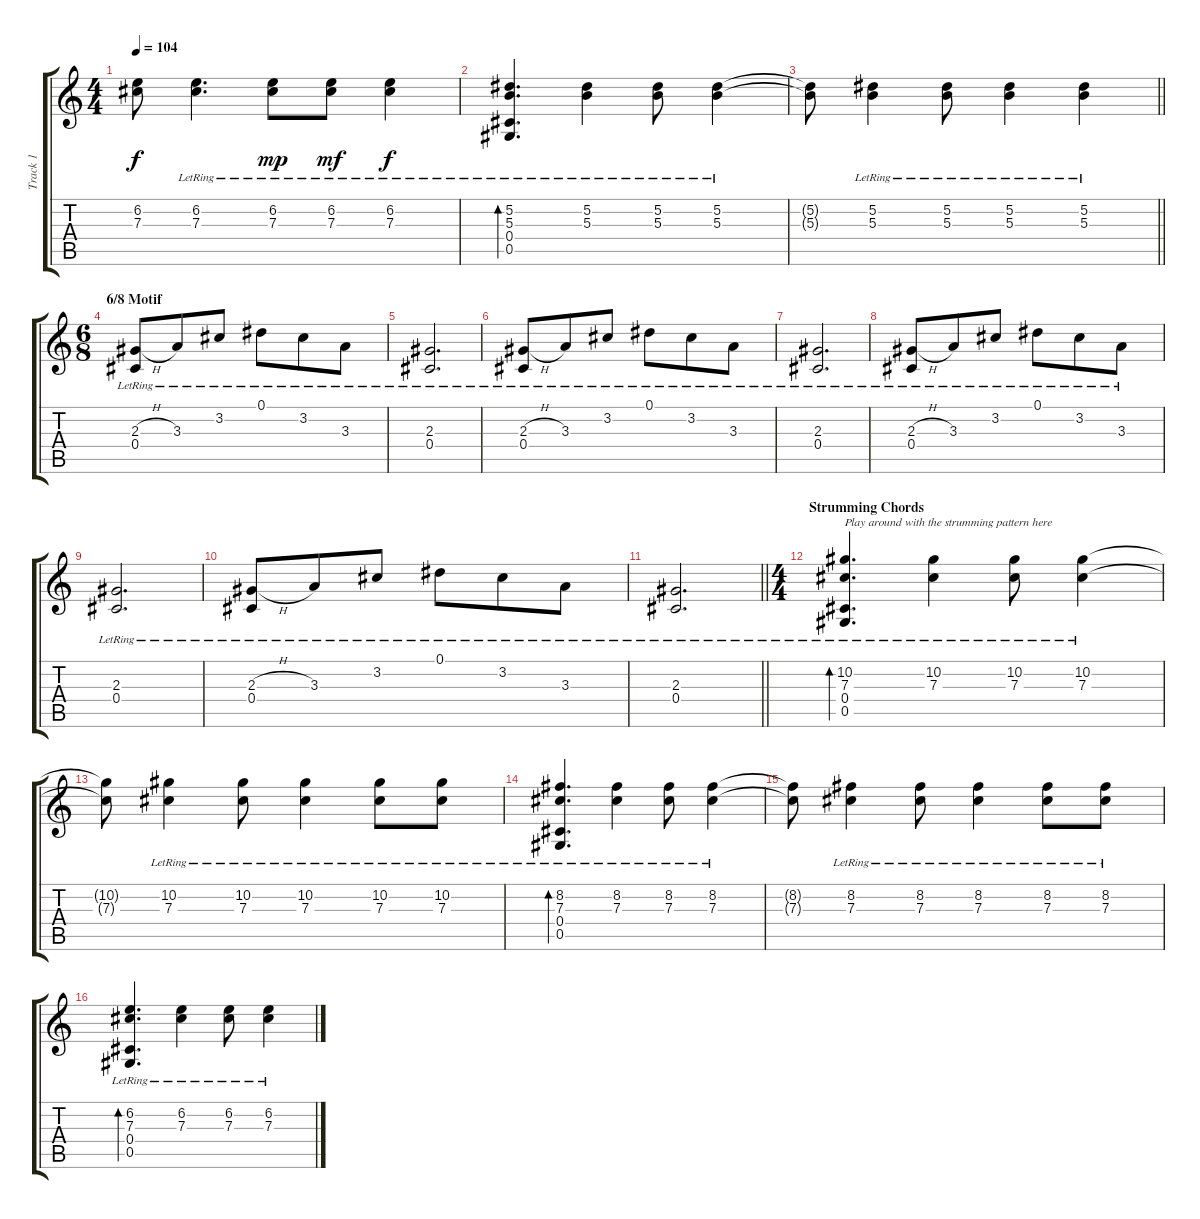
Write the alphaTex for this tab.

\track ("Track 1" "Track 1") {instrument acousticguitarsteel}
\staff {score tabs}
\tuning (Eb4 Bb3 Gb3 Db3 Ab2 Db2) {hide}
\ts (4 4)
\tempo 104
\clef g2
\ks c
(6.2{t} 7.3{t}).8{dy f} (6.2{lr} 7.3{lr}).4{d} (6.2{lr} 7.3{lr}).8{dy mp} (6.2{lr} 7.3{lr}).8{dy mf} (6.2{lr} 7.3{lr}).4{dy f} |
(5.2{lr} 5.3{lr} 0.4{lr} 0.5{lr}).4{d bd 60} (5.2{lr} 5.3{lr}).4 (5.2{lr} 5.3{lr}).8 (5.2{lr} 5.3{lr}).4 |
\barLineRight lightlight
(5.2{t} 5.3{t}).8 (5.2{lr} 5.3{lr}).4 (5.2{lr} 5.3{lr}).8 (5.2{lr} 5.3{lr}).4 (5.2{lr} 5.3{lr}).4 |
\ts (6 8)
\section ("" "6/8 Motif")
(2.3{h lr} 0.4{lr}).8 3.3{lr}.8 3.2{lr}.8 0.1{lr}.8 3.2{lr}.8 3.3{lr}.8 |
(2.3{lr} 0.4{lr}).2{d} |
(2.3{h lr} 0.4{lr}).8 3.3{lr}.8 3.2{lr}.8 0.1{lr}.8 3.2{lr}.8 3.3{lr}.8 |
(2.3{lr} 0.4{lr}).2{d} |
(2.3{h lr} 0.4{lr}).8 3.3{lr}.8 3.2{lr}.8 0.1{lr}.8 3.2{lr}.8 3.3{lr}.8 |
(2.3{lr} 0.4{lr}).2{d} |
(2.3{h lr} 0.4{lr}).8 3.3{lr}.8 3.2{lr}.8 0.1{lr}.8 3.2{lr}.8 3.3{lr}.8 |
\barLineRight lightlight
(2.3{lr} 0.4{lr}).2{d} |
\ts (4 4)
\section ("" "Strumming Chords")
(10.2{lr} 7.3{lr} 0.4{lr} 0.5{lr}).4{d bd 60 txt "Play around with the strumming pattern here"} (10.2{lr} 7.3{lr}).4 (10.2{lr} 7.3{lr}).8 (10.2{lr} 7.3{lr}).4 |
(10.2{t} 7.3{t}).8 (10.2{lr} 7.3{lr}).4 (10.2{lr} 7.3{lr}).8 (10.2{lr} 7.3{lr}).4 (10.2{lr} 7.3{lr}).8 (10.2{lr} 7.3{lr}).8 |
(8.2{lr} 7.3{lr} 0.4{lr} 0.5{lr}).4{d bd 60} (8.2{lr} 7.3{lr}).4 (8.2{lr} 7.3{lr}).8 (8.2{lr} 7.3{lr}).4 |
(8.2{t} 7.3{t}).8 (8.2{lr} 7.3{lr}).4 (8.2{lr} 7.3{lr}).8 (8.2{lr} 7.3{lr}).4 (8.2{lr} 7.3{lr}).8 (8.2{lr} 7.3{lr}).8 |
(6.2{lr} 7.3{lr} 0.4{lr} 0.5{lr}).4{d bd 60} (6.2{lr} 7.3{lr}).4 (6.2{lr} 7.3{lr}).8 (6.2{lr} 7.3{lr}).4
